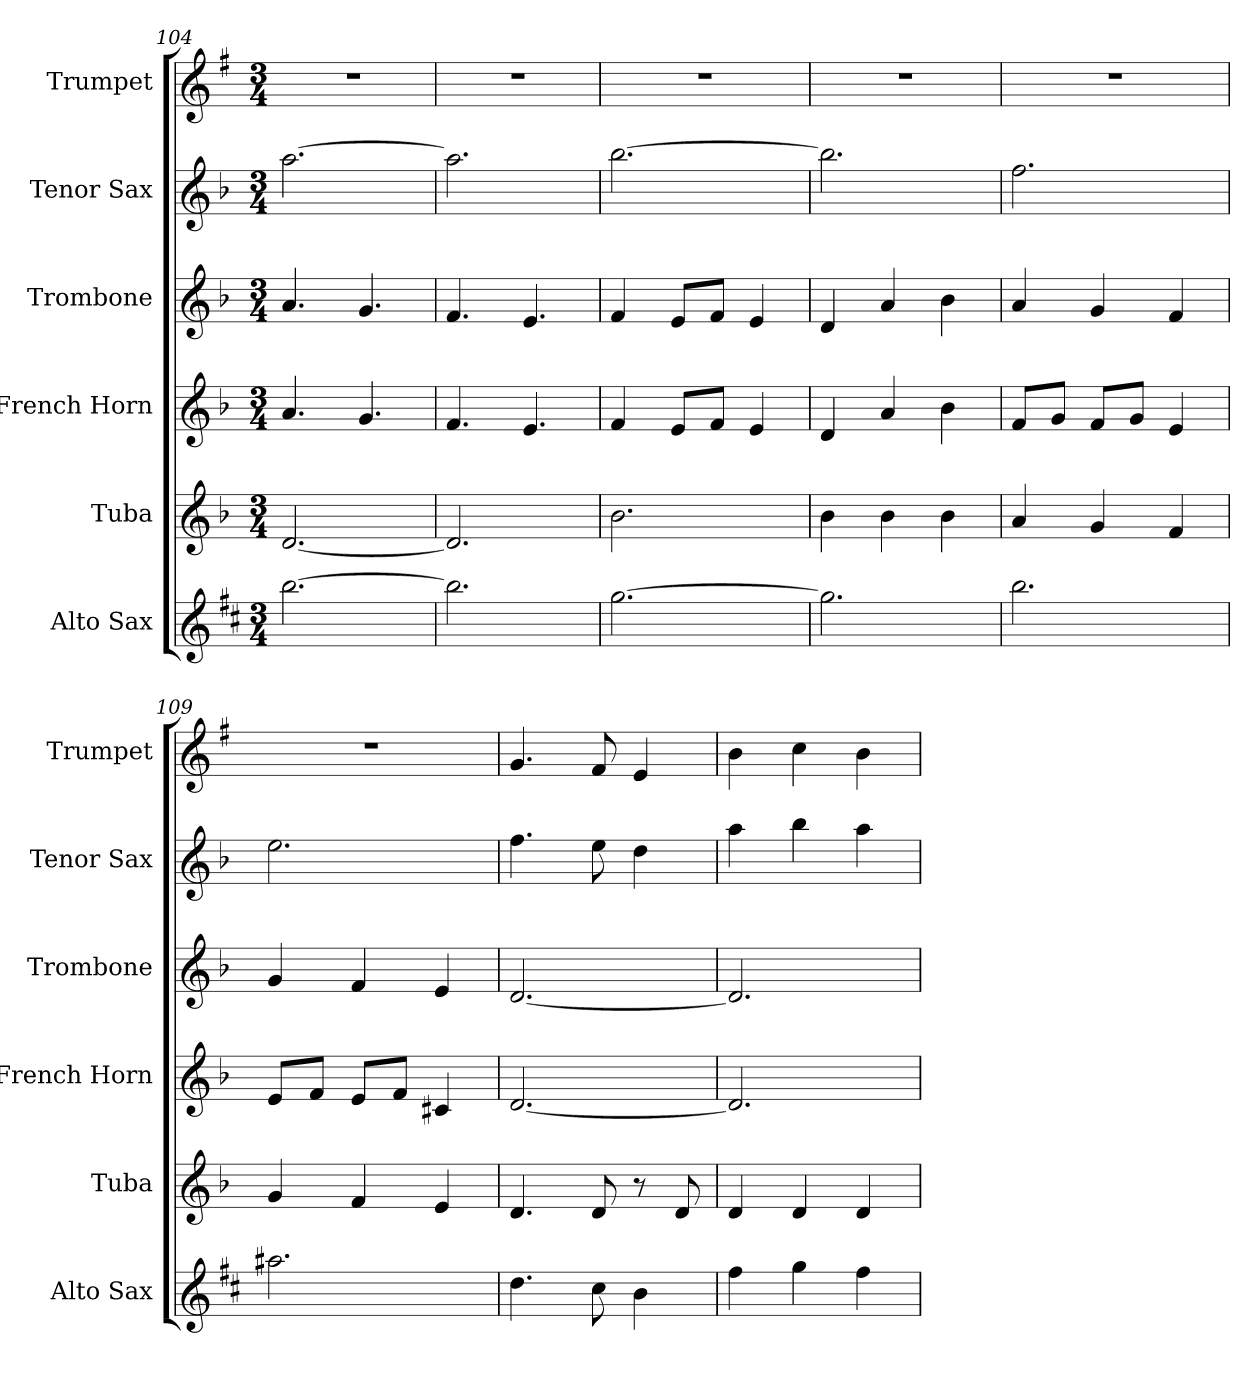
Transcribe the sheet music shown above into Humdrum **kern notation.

**kern	**kern	**kern	**kern	**kern	**kern
*part6	*part5	*part4	*part3	*part2	*part1
*staff6	*staff5	*staff4	*staff3	*staff2	*staff1
*I"Alto Sax	*I"Tuba	*I"French Horn	*I"Trombone	*I"Tenor Sax	*I"Trumpet
*I'Alto Sax	*I'Tuba	*I'French Horn	*I'Trombone	*I'Tenor Sax	*I'Trumpet
*clefG2	*clefG2	*clefG2	*clefG2	*clefG2	*clefG2
*ITrd5c9	*ITrd15c26	*ITrd8c14	*ITrd8c14	*ITrd8c14	*ITrd1c2
*k[b-]	*k[b-]	*k[b-]	*k[b-]	*k[b-]	*k[b-]
*M3/4	*M3/4	*M3/4	*M3/4	*M3/4	*M3/4
=104	=104	=104	=104	=104	=104
[2.dd	[2.DD	4.A	4.A	[2.a	2.r
.	.	4.G	4.G	.	.
=105	=105	=105	=105	=105	=105
2.dd]	2.DD]	4.F	4.F	2.a]	2.r
.	.	4.E	4.E	.	.
=106	=106	=106	=106	=106	=106
[2.b-	2.BB-	4F	4F	[2.b-	2.r
.	.	8EL	8EL	.	.
.	.	8FJ	8FJ	.	.
.	.	4E	4E	.	.
=107	=107	=107	=107	=107	=107
2.b-]	4BB-	4D	4D	2.b-]	2.r
.	4BB-	4A	4A	.	.
.	4BB-	4B-	4B-	.	.
=108	=108	=108	=108	=108	=108
2.dd	4AA	8FL	4A	2.f	2.r
.	.	8GJ	.	.	.
.	4GG	8FL	4G	.	.
.	.	8GJ	.	.	.
.	4FF	4E	4F	.	.
=109	=109	=109	=109	=109	=109
2.cc#X	4GG	8EL	4G	2.e	2.r
.	.	8FJ	.	.	.
.	4FF	8EL	4F	.	.
.	.	8FJ	.	.	.
.	4EE	4C#X	4E	.	.
=110	=110	=110	=110	=110	=110
4.f	4.DD	[2.D	[2.D	4.f	4.f
8e	8DD	.	.	8e	8e
4d	8r	.	.	4d	4d
.	8DD	.	.	.	.
=111	=111	=111	=111	=111	=111
4a	4DD	2.D]	2.D]	4a	4a
4b-	4DD	.	.	4b-	4b-
4a	4DD	.	.	4a	4a
=	=	=	=	=	=
*-	*-	*-	*-	*-	*-
